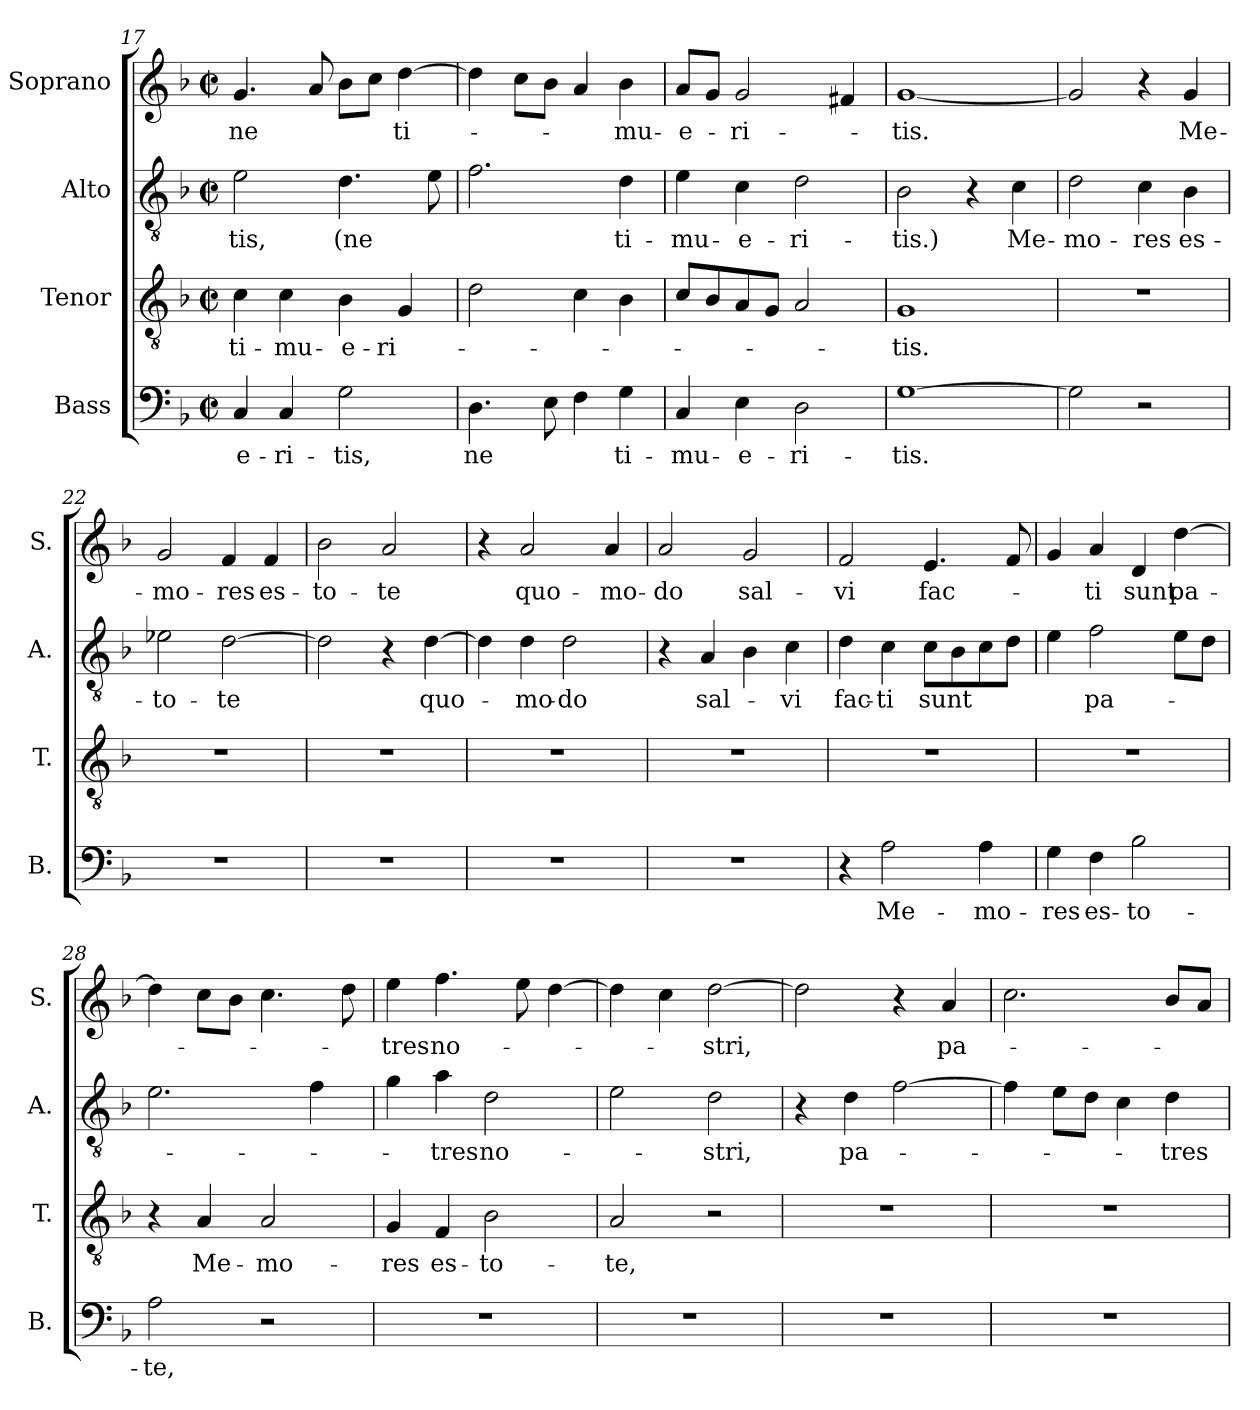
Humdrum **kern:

**kern	**text	**kern	**text	**kern	**text	**kern	**text
*part4	*part4	*part3	*part3	*part2	*part2	*part1	*part1
*staff4	*staff4	*staff3	*staff3	*staff2	*staff2	*staff1	*staff1
*I"Bass	*	*I"Tenor	*	*I"Alto	*	*I"Soprano	*
*I'B.	*	*I'T.	*	*I'A.	*	*I'S.	*
*clefF4	*	*clefGv2	*	*clefGv2	*	*clefG2	*
*k[b-]	*	*k[b-]	*	*k[b-]	*	*k[b-]	*
*M2/2	*	*M2/2	*	*M2/2	*	*M2/2	*
*met(c|)	*	*met(c|)	*	*met(c|)	*	*met(c|)	*
=17	=17	=17	=17	=17	=17	=17	=17
!	!LO:LY:b	!	!LO:LY:b	!	!LO:LY:b	!	!LO:LY:b
4C/	-e-	4c\	ti-	2e\	tis,	4.g/	ne
!	!LO:LY:b	!	!LO:LY:b	!	!	!	!
4C/	-ri-	4c\	-mu-	.	.	.	.
.	.	.	.	.	.	8a/	.
!	!LO:LY:b	!	!LO:LY:b	!	!LO:LY:b	!	!
2G\	-tis,	4B-\	-e-	4.d\	(ne	8b-\L	.
.	.	.	.	.	.	8cc\J	.
!	!	!	!LO:LY:b	!	!	!	!LO:LY:b
.	.	4G/	-ri-	.	.	[4dd\	ti-
.	.	.	.	8e\	.	.	.
=18	=18	=18	=18	=18	=18	=18	=18
!	!LO:LY:b	!	!	!	!	!	!
4.D\	ne	2d\	.	2.f\	.	4dd\]	.
.	.	.	.	.	.	8cc\L	.
8E\	.	.	.	.	.	8b-\J	.
4F\	.	4c\	.	.	.	4a/	.
!	!LO:LY:b	!	!	!	!LO:LY:b	!	!LO:LY:b
4G\	ti-	4B-\	.	4d\	ti-	4b-\	-mu-
=19	=19	=19	=19	=19	=19	=19	=19
!	!LO:LY:b	!	!	!	!LO:LY:b	!	!LO:LY:b
4C/	-mu-	8c/L	.	4e\	-mu-	8a/L	-e-
.	.	8B-/	.	.	.	8g/J	.
!	!LO:LY:b	!	!	!	!LO:LY:b	!	!LO:LY:b
4E\	-e-	8A/	.	4c\	-e-	2g/	-ri-
.	.	8G/J	.	.	.	.	.
!	!LO:LY:b	!	!	!	!LO:LY:b	!	!
2D\	-ri-	2A/	.	2d\	-ri-	.	.
.	.	.	.	.	.	4f#X/	.
=20	=20	=20	=20	=20	=20	=20	=20
!	!LO:LY:b	!	!LO:LY:b	!	!LO:LY:b	!	!LO:LY:b
[1G	-tis.	1G	-tis.	2B-\	-tis.)	[1g	-tis.
.	.	.	.	4r	.	.	.
!	!	!	!	!	!LO:LY:b	!	!
.	.	.	.	4c\	Me-	.	.
=21	=21	=21	=21	=21	=21	=21	=21
!	!	!	!	!	!LO:LY:b	!	!
2G\]	.	1r	.	2d\	-mo-	2g/]	.
!	!	!	!	!	!LO:LY:b	!	!
2r	.	.	.	4c\	-res	4r	.
!	!	!	!	!	!LO:LY:b	!	!LO:LY:b
.	.	.	.	4B-\	es-	4g/	Me-
=22	=22	=22	=22	=22	=22	=22	=22
!	!	!	!	!	!LO:LY:b	!	!LO:LY:b
1r	.	1r	.	2e-X\	-to-	2g/	-mo-
!	!	!	!	!	!LO:LY:b	!	!LO:LY:b
.	.	.	.	[2d\	-te	4f/	-res
!	!	!	!	!	!	!	!LO:LY:b
.	.	.	.	.	.	4f/	es-
=23	=23	=23	=23	=23	=23	=23	=23
!	!	!	!	!	!	!	!LO:LY:b
1r	.	1r	.	2d\]	.	2b-\	-to-
!	!	!	!	!	!	!	!LO:LY:b
.	.	.	.	4r	.	2a/	-te
!	!	!	!	!	!LO:LY:b	!	!
.	.	.	.	[4d\	quo-	.	.
=24	=24	=24	=24	=24	=24	=24	=24
1r	.	1r	.	4d\]	.	4r	.
!	!	!	!	!	!LO:LY:b	!	!LO:LY:b
.	.	.	.	4d\	-mo-	2a/	quo-
!	!	!	!	!	!LO:LY:b	!	!
.	.	.	.	2d\	-do	.	.
!	!	!	!	!	!	!	!LO:LY:b
.	.	.	.	.	.	4a/	-mo-
=25	=25	=25	=25	=25	=25	=25	=25
!	!	!	!	!	!	!	!LO:LY:b
1r	.	1r	.	4r	.	2a/	-do
!	!	!	!	!	!LO:LY:b	!	!
.	.	.	.	4A/	sal-	.	.
!	!	!	!	!	!	!	!LO:LY:b
.	.	.	.	4B-\	.	2g/	sal-
!	!	!	!	!	!LO:LY:b	!	!
.	.	.	.	4c\	-vi	.	.
=26	=26	=26	=26	=26	=26	=26	=26
!	!	!	!	!	!LO:LY:b	!	!LO:LY:b
4r	.	1r	.	4d\	fac-	2f/	-vi
!	!LO:LY:b	!	!	!	!LO:LY:b	!	!
2A\	Me-	.	.	4c\	-ti	.	.
!	!	!	!	!	!LO:LY:b	!	!LO:LY:b
.	.	.	.	8c\L	sunt	4.e/	fac-
.	.	.	.	8B-\	.	.	.
!	!LO:LY:b	!	!	!	!	!	!
4A\	-mo-	.	.	8c\	.	.	.
.	.	.	.	8d\J	.	8f/	.
=27	=27	=27	=27	=27	=27	=27	=27
!	!LO:LY:b	!	!	!	!	!	!
4G\	-res	1r	.	4e\	.	4g/	.
!	!LO:LY:b	!	!	!	!LO:LY:b	!	!LO:LY:b
4F\	es-	.	.	2f\	pa-	4a/	-ti
!	!LO:LY:b	!	!	!	!	!	!LO:LY:b
2B-\	-to-	.	.	.	.	4d/	sunt
!	!	!	!	!	!	!	!LO:LY:b
.	.	.	.	8e\L	.	[4dd\	pa-
.	.	.	.	8d\J	.	.	.
=28	=28	=28	=28	=28	=28	=28	=28
!	!LO:LY:b	!	!	!	!	!	!
2A\	-te,	4r	.	2.e\	.	4dd\]	.
!	!	!	!LO:LY:b	!	!	!	!
.	.	4A/	Me-	.	.	8cc\L	.
.	.	.	.	.	.	8b-\J	.
!	!	!	!LO:LY:b	!	!	!	!
2r	.	2A/	-mo-	.	.	4.cc\	.
.	.	.	.	4f\	.	.	.
.	.	.	.	.	.	8dd\	.
=29	=29	=29	=29	=29	=29	=29	=29
!	!	!	!LO:LY:b	!	!	!	!LO:LY:b
1r	.	4G/	-res	4g\	.	4ee\	-tres
!	!	!	!LO:LY:b	!	!LO:LY:b	!	!LO:LY:b
.	.	4F/	es-	4a\	-tres	4.ff\	no-
!	!	!	!LO:LY:b	!	!LO:LY:b	!	!
.	.	2B-\	-to-	2d\	no-	.	.
.	.	.	.	.	.	8ee\	.
.	.	.	.	.	.	[4dd\	.
=30	=30	=30	=30	=30	=30	=30	=30
!	!	!	!LO:LY:b	!	!	!	!
1r	.	2A/	-te,	2e\	.	4dd\]	.
.	.	.	.	.	.	4cc\	.
!	!	!	!	!	!LO:LY:b	!	!LO:LY:b
.	.	2r	.	2d\	-stri,	[2dd\	-stri,
=31	=31	=31	=31	=31	=31	=31	=31
1r	.	1r	.	4r	.	2dd\]	.
!	!	!	!	!	!LO:LY:b	!	!
.	.	.	.	4d\	pa-	.	.
.	.	.	.	[2f\	.	4r	.
!	!	!	!	!	!	!	!LO:LY:b
.	.	.	.	.	.	4a/	pa-
=32	=32	=32	=32	=32	=32	=32	=32
1r	.	1r	.	4f\]	.	2.cc\	.
.	.	.	.	8e\L	.	.	.
.	.	.	.	8d\J	.	.	.
.	.	.	.	4c\	.	.	.
!	!	!	!	!	!LO:LY:b	!	!
.	.	.	.	4d\	-tres	8b-/L	.
.	.	.	.	.	.	8a/J	.
=	=	=	=	=	=	=	=
*-	*-	*-	*-	*-	*-	*-	*-
